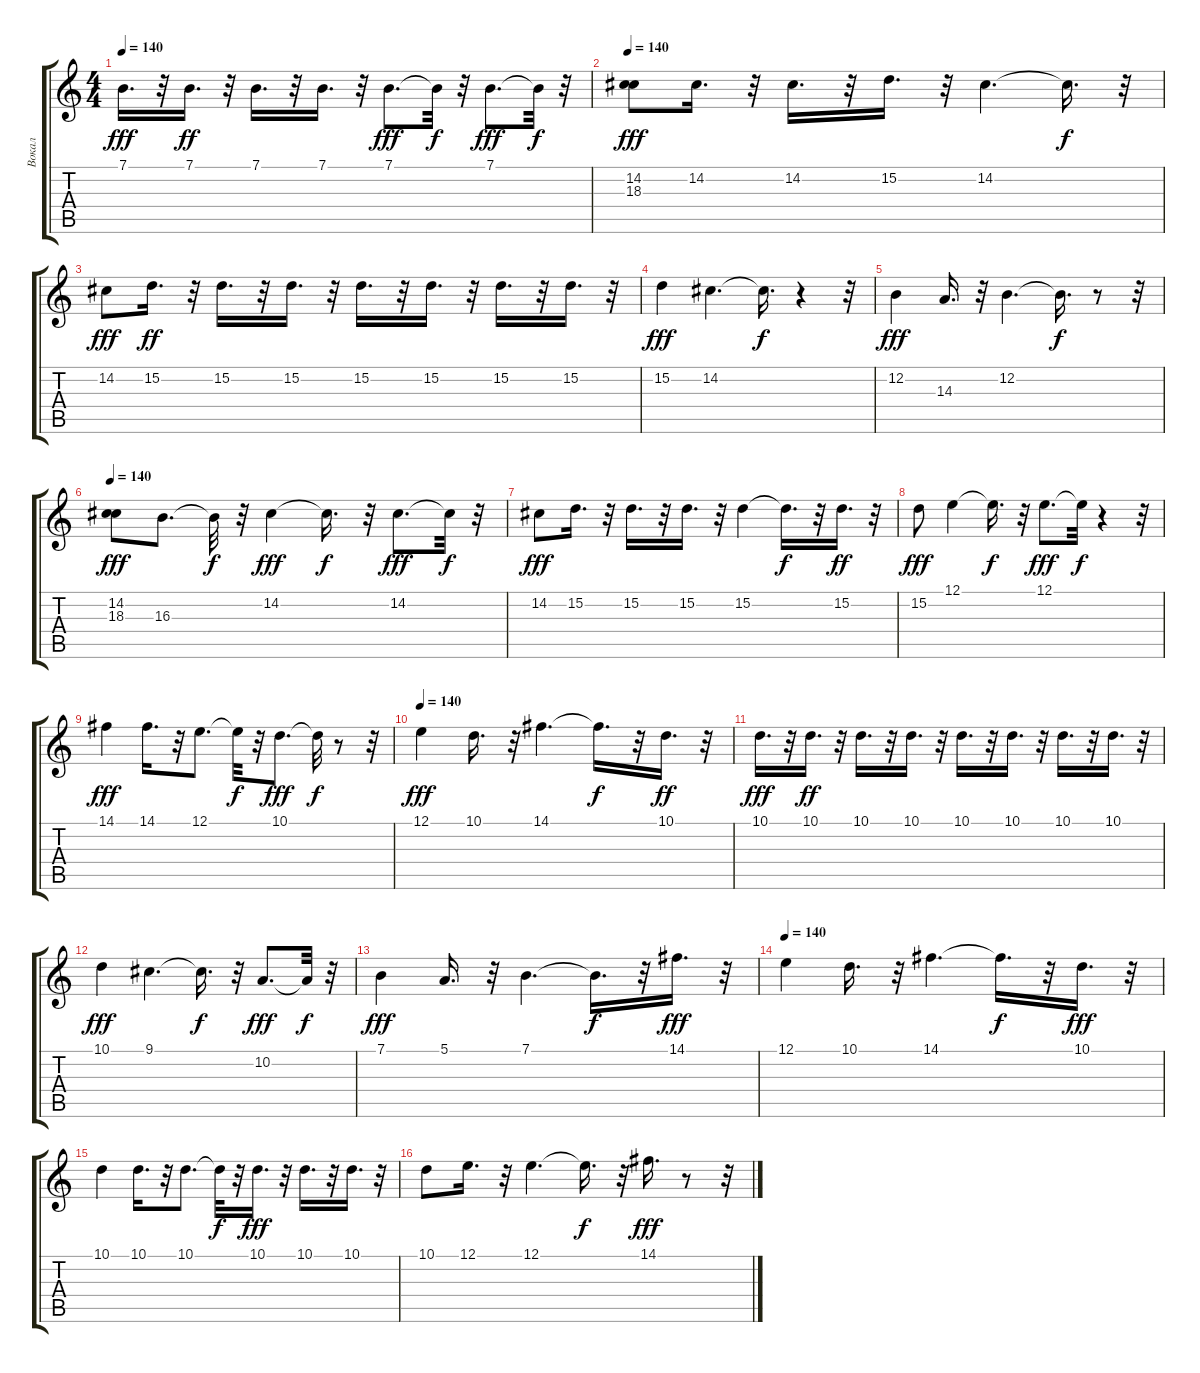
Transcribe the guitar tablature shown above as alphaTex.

\track ("Вокал" "Вокал") {instrument fx5brightness}
\staff {score tabs}
\tuning (E4 B3 G3 D3 A2 E2) {hide}
\ts (4 4)
\tempo 140
\clef g2
\ks c
7.1.16{d dy fff} r.32 7.1.16{d dy ff} r.32 7.1.16{d} r.32 7.1.16{d} r.32 7.1.8{d dy fff} 7.1{t}.32{dy f} r.32 7.1.8{d dy fff} 7.1{t}.32{dy f} r.32 |
\tempo 140
(14.2 18.3).8{dy fff} 14.2.16{d} r.32 14.2.16{d} r.32 15.2.16{d} r.32 14.2.4{d} 14.2{t}.16{d dy f} r.32 |
14.2.8{dy fff} 15.2.16{d dy ff} r.32 15.2.16{d} r.32 15.2.16{d} r.32 15.2.16{d} r.32 15.2.16{d} r.32 15.2.16{d} r.32 15.2.16{d} r.32 |
15.2.4{dy fff} 14.2.4{d} 14.2{t}.16{d dy f} r.4 r.32 |
12.2.4{dy fff} 14.3.16{d} r.32 12.2.4{d} 12.2{t}.16{d dy f} r.8 r.32 |
\tempo 140
(14.2 18.3).8{dy fff} 16.3.8{d} 16.3{t}.32{dy f} r.32 14.2.4{dy fff} 14.2{t}.16{d dy f} r.32 14.2.8{d dy fff} 14.2{t}.32{dy f} r.32 |
14.2.8{dy fff} 15.2.16{d} r.32 15.2.16{d} r.32 15.2.16{d} r.32 15.2.4 15.2{t}.16{d dy f} r.32 15.2.16{d dy ff} r.32 |
15.2.8{dy fff} 12.1.4 12.1{t}.16{d dy f} r.32 12.1.8{d dy fff} 12.1{t}.32{dy f} r.4 r.32 |
14.1.4{dy fff} 14.1.16{d} r.32 12.1.8{d} 12.1{t}.32{dy f} r.32 10.1.8{d dy fff} 10.1{t}.32{dy f} r.8 r.32 |
\tempo 140
12.1.4{dy fff} 10.1.16{d} r.32 14.1.4{d} 14.1{t}.16{d dy f} r.32 10.1.16{d dy ff} r.32 |
10.1.16{d dy fff} r.32 10.1.16{d dy ff} r.32 10.1.16{d} r.32 10.1.16{d} r.32 10.1.16{d} r.32 10.1.16{d} r.32 10.1.16{d} r.32 10.1.16{d} r.32 |
10.1.4{dy fff} 9.1.4{d} 9.1{t}.16{d dy f} r.32 10.2.8{d dy fff} 10.2{t}.32{dy f} r.32 |
7.1.4{dy fff} 5.1.16{d} r.32 7.1.4{d} 7.1{t}.16{d dy f} r.32 14.1.16{d dy fff} r.32 |
\tempo 140
12.1.4 10.1.16{d} r.32 14.1.4{d} 14.1{t}.16{d dy f} r.32 10.1.16{d dy fff} r.32 |
10.1.4 10.1.16{d} r.32 10.1.8{d} 10.1{t}.32{dy f} r.32 10.1.16{d dy fff} r.32 10.1.16{d} r.32 10.1.16{d} r.32 |
10.1.8 12.1.16{d} r.32 12.1.4{d} 12.1{t}.16{d dy f} r.32 14.1.16{d dy fff} r.8 r.32
